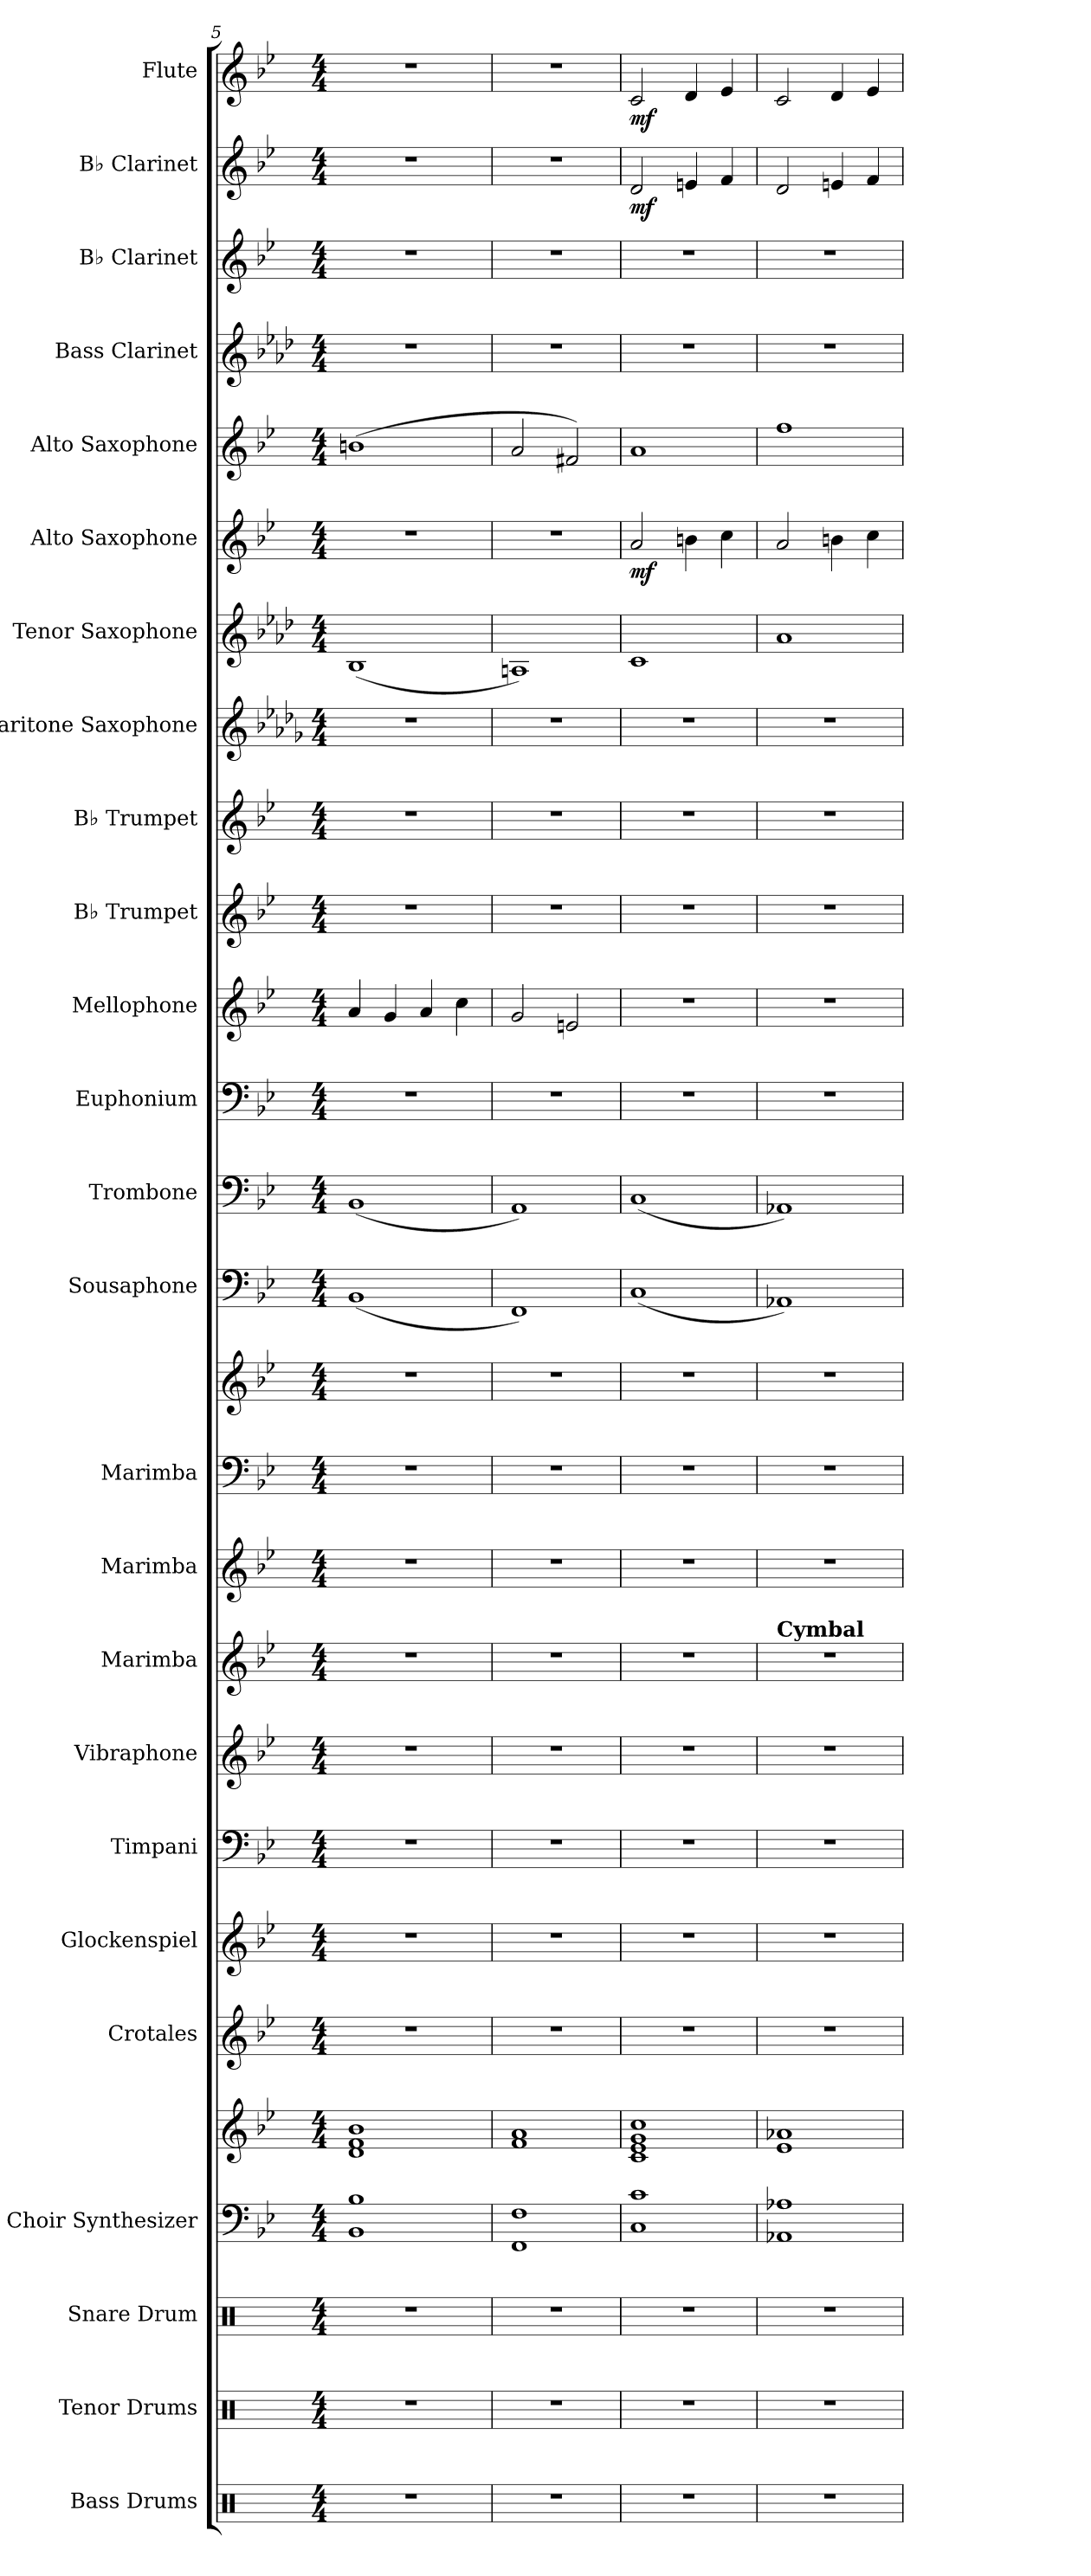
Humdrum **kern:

**kern	**kern	**kern	**kern	**kern	**kern	**kern	**kern	**kern	**kern	**kern	**kern	**kern	**kern	**kern	**kern	**kern	**kern	**kern	**kern	**kern	**kern	**dynam	**kern	**kern	**kern	**kern	**dynam	**kern	**dynam
*part25	*part24	*part23	*part22	*part22	*part21	*part20	*part19	*part18	*part17	*part16	*part15	*part15	*part14	*part13	*part12	*part11	*part10	*part9	*part8	*part7	*part6	*part6	*part5	*part4	*part3	*part2	*part2	*part1	*part1
*staff27	*staff26	*staff25	*staff24	*staff23	*staff22	*staff21	*staff20	*staff19	*staff18	*staff17	*staff16	*staff15	*staff14	*staff13	*staff12	*staff11	*staff10	*staff9	*staff8	*staff7	*staff6	*staff6	*staff5	*staff4	*staff3	*staff2	*staff2	*staff1	*staff1
*I"Bass Drums	*I"Tenor Drums	*I"Snare Drum	*I"Choir Synthesizer	*	*I"Crotales	*I"Glockenspiel	*I"Timpani	*I"Vibraphone	*I"Marimba	*I"Marimba	*I"Marimba	*	*I"Sousaphone	*I"Trombone	*I"Euphonium	*I"Mellophone	*I"B♭ Trumpet	*I"B♭ Trumpet	*I"Baritone Saxophone	*I"Tenor Saxophone	*I"Alto Saxophone	*	*I"Alto Saxophone	*I"Bass Clarinet	*I"B♭ Clarinet	*I"B♭ Clarinet	*	*I"Flute	*
*I'B.D.	*I'T.D.	*I'S.D.	*I'Synth.	*	*I'Crot.	*I'Glock.	*I'Timp.	*I'Vib.	*I'Mrm.	*I'Mrm.	*I'Mrm.	*	*I'Sphn.	*I'Tbn.	*I'Euph.	*I'Mello.	*I'B♭ Tpt.	*I'B♭ Tpt.	*I'Bar. Sax.	*I'T. Sax.	*I'A. Sax.	*	*I'A. Sax.	*I'B. Cl.	*I'B♭ Cl.	*I'B♭ Cl.	*	*I'Fl.	*
*clefX	*clefX	*clefX	*clefF4	*clefG2	*clefG2	*clefG2	*clefF4	*clefG2	*clefG2	*clefG2	*clefF4	*clefG2	*clefF4	*clefF4	*clefF4	*clefG2	*clefG2	*clefG2	*clefG2	*clefG2	*clefG2	*	*clefG2	*clefG2	*clefG2	*clefG2	*	*clefG2	*
*	*	*	*	*	*ITrd-14c-24	*ITrd-14c-24	*	*	*	*	*	*	*	*	*	*ITrd4c7	*ITrd1c2	*ITrd1c2	*ITrd12c21	*ITrd8c14	*ITrd5c9	*	*ITrd5c9	*ITrd8c14	*ITrd1c2	*ITrd1c2	*	*	*
*k[]	*k[]	*k[]	*k[b-e-]	*k[b-e-]	*k[b-e-]	*k[b-e-]	*k[b-e-]	*k[b-e-]	*k[b-e-]	*k[b-e-]	*k[b-e-]	*k[b-e-]	*k[b-e-]	*k[b-e-]	*k[b-e-]	*k[b-e-a-]	*k[b-e-a-d-]	*k[b-e-a-d-]	*k[b-e-a-d-g-]	*k[b-e-a-d-]	*k[b-e-a-d-g-]	*	*k[b-e-a-d-g-]	*k[b-e-a-d-]	*k[b-e-a-d-]	*k[b-e-a-d-]	*	*k[b-e-]	*
*M4/4	*M4/4	*M4/4	*M4/4	*M4/4	*M4/4	*M4/4	*M4/4	*M4/4	*M4/4	*M4/4	*M4/4	*M4/4	*M4/4	*M4/4	*M4/4	*M4/4	*M4/4	*M4/4	*M4/4	*M4/4	*M4/4	*	*M4/4	*M4/4	*M4/4	*M4/4	*	*M4/4	*
=5	=5	=5	=5	=5	=5	=5	=5	=5	=5	=5	=5	=5	=5	=5	=5	=5	=5	=5	=5	=5	=5	=5	=5	=5	=5	=5	=5	=5	=5
1r	1r	1r	1BB- 1B-	1d 1f 1b-	1r	1r	1r	1r	1r	1r	1r	1r	(<1BB-	(<1BB-	1r	4d/	1r	1r	1r	(<1BB-	1r	.	(>1dn	1r	1r	1r	.	1r	.
.	.	.	.	.	.	.	.	.	.	.	.	.	.	.	.	4c/	.	.	.	.	.	.	.	.	.	.	.	.	.
.	.	.	.	.	.	.	.	.	.	.	.	.	.	.	.	4d/	.	.	.	.	.	.	.	.	.	.	.	.	.
.	.	.	.	.	.	.	.	.	.	.	.	.	.	.	.	4f\	.	.	.	.	.	.	.	.	.	.	.	.	.
=6	=6	=6	=6	=6	=6	=6	=6	=6	=6	=6	=6	=6	=6	=6	=6	=6	=6	=6	=6	=6	=6	=6	=6	=6	=6	=6	=6	=6	=6
1r	1r	1r	1FF 1F	1f 1a	1r	1r	1r	1r	1r	1r	1r	1r	1FF)	1AA)	1r	2c/	1r	1r	1r	1AAn)	1r	.	2c/	1r	1r	1r	.	1r	.
.	.	.	.	.	.	.	.	.	.	.	.	.	.	.	.	2An/	.	.	.	.	.	.	2An/)	.	.	.	.	.	.
=7	=7	=7	=7	=7	=7	=7	=7	=7	=7	=7	=7	=7	=7	=7	=7	=7	=7	=7	=7	=7	=7	=7	=7	=7	=7	=7	=7	=7	=7
!	!	!	!	!	!	!	!	!	!	!	!	!	!	!	!	!	!	!	!	!	!	!LO:DY:b	!	!	!	!	!LO:DY:b	!	!LO:DY:b
1r	1r	1r	1C 1c	1c 1e- 1g 1cc	1r	1r	1r	1r	1r	1r	1r	1r	(<1C	(<1C	1r	1r	1r	1r	1r	1C	2c/	mf	1c	1r	1r	2c/	mf	2c/	mf
.	.	.	.	.	.	.	.	.	.	.	.	.	.	.	.	.	.	.	.	.	4dn\	.	.	.	.	4dn/	.	4d/	.
.	.	.	.	.	.	.	.	.	.	.	.	.	.	.	.	.	.	.	.	.	4e-\	.	.	.	.	4e-/	.	4e-/	.
=8	=8	=8	=8	=8	=8	=8	=8	=8	=8	=8	=8	=8	=8	=8	=8	=8	=8	=8	=8	=8	=8	=8	=8	=8	=8	=8	=8	=8	=8
!	!	!	!	!	!	!	!	!	!LO:TX:a:B:t=Cymbal	!	!	!	!	!	!	!	!	!	!	!	!	!	!	!	!	!	!	!	!
1r	1r	1r	1AA-X 1A-X	1e- 1a-X	1r	1r	1r	1r	1r	1r	1r	1r	1AA-X)	1AA-X)	1r	1r	1r	1r	1r	1A-	2c/	.	1a-	1r	1r	2c/	.	2c/	.
.	.	.	.	.	.	.	.	.	.	.	.	.	.	.	.	.	.	.	.	.	4dn\	.	.	.	.	4dn/	.	4d/	.
.	.	.	.	.	.	.	.	.	.	.	.	.	.	.	.	.	.	.	.	.	4e-\	.	.	.	.	4e-/	.	4e-/	.
=	=	=	=	=	=	=	=	=	=	=	=	=	=	=	=	=	=	=	=	=	=	=	=	=	=	=	=	=	=
*-	*-	*-	*-	*-	*-	*-	*-	*-	*-	*-	*-	*-	*-	*-	*-	*-	*-	*-	*-	*-	*-	*-	*-	*-	*-	*-	*-	*-	*-
